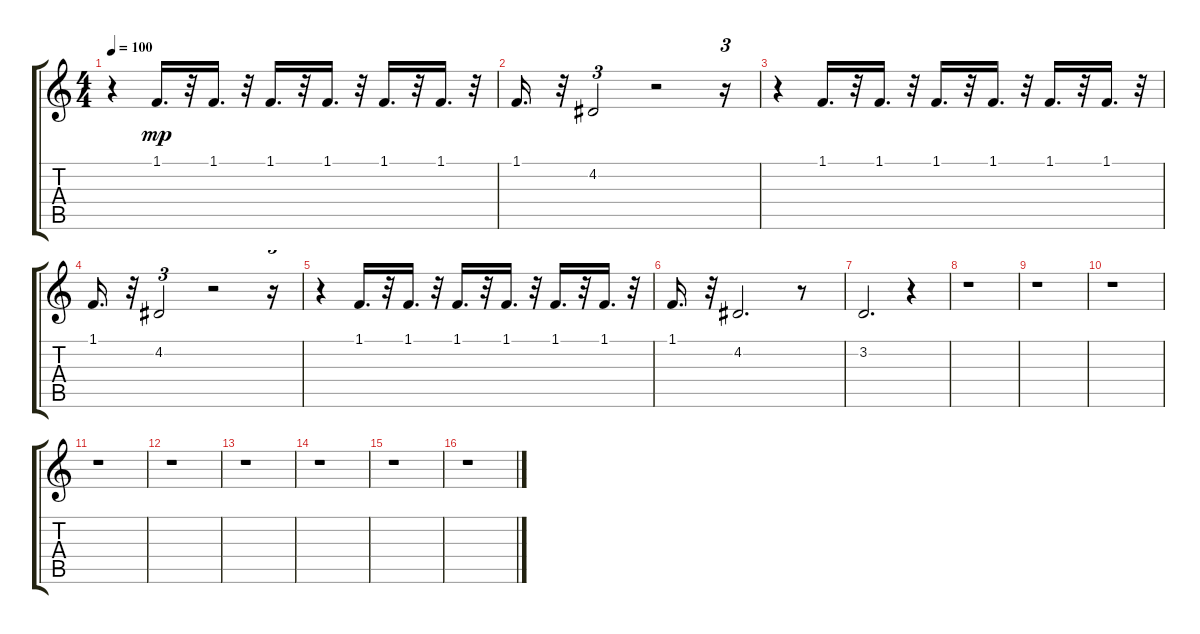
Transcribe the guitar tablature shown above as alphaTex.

\track "" {instrument trumpet}
\staff {score tabs}
\tuning (E4 B3 G3 D3 A2 E2) {hide}
\ts (4 4)
\tempo 100
\clef g2
\ks c
r.4{dy mp} 1.1.16{d} r.32 1.1.16{d} r.32 1.1.16{d} r.32 1.1.16{d} r.32 1.1.16{d} r.32 1.1.16{d} r.32 |
1.1.16{d} r.32 4.2.2{tu (3 2)} r.2 r.16{tu (3 2)} |
r.4 1.1.16{d} r.32 1.1.16{d} r.32 1.1.16{d} r.32 1.1.16{d} r.32 1.1.16{d} r.32 1.1.16{d} r.32 |
1.1.16{d} r.32 4.2.2{tu (3 2)} r.2 r.16{tu (3 2)} |
r.4 1.1.16{d} r.32 1.1.16{d} r.32 1.1.16{d} r.32 1.1.16{d} r.32 1.1.16{d} r.32 1.1.16{d} r.32 |
1.1.16{d} r.32 4.2.2{d} r.8 |
3.2.2{d} r.4 |
r.1 |
r.1 |
r.1 |
r.1 |
r.1 |
r.1 |
r.1 |
r.1 |
r.1
